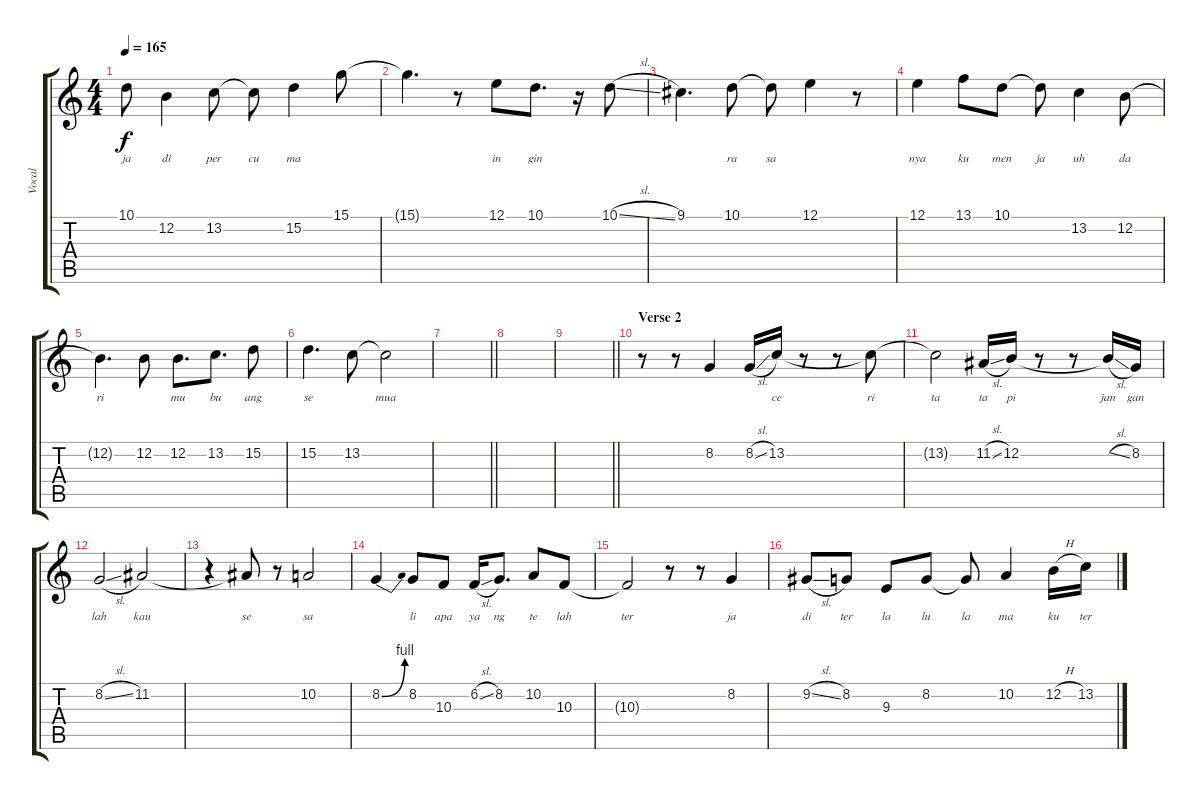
\track ("Vocal" "Vocal") {instrument tenorsax}
\staff {score tabs}
\tuning (E4 B3 G3 D3 A2 E2) {hide}
\ts (4 4)
\tempo 165
\clef g2
\ks c
10.1{t}.8{lyrics (0 "ja") lyrics (1 "") lyrics (2 "") lyrics (3 "") lyrics (4 "") dy f} 12.2.4{lyrics (0 "di") lyrics (1 "") lyrics (2 "") lyrics (3 "") lyrics (4 "")} 13.2.8{lyrics (0 "per") lyrics (1 "") lyrics (2 "") lyrics (3 "") lyrics (4 "")} 13.2{t}.8{lyrics (0 "cu") lyrics (1 "") lyrics (2 "") lyrics (3 "") lyrics (4 "")} 15.2.4{lyrics (0 "ma") lyrics (1 "") lyrics (2 "") lyrics (3 "") lyrics (4 "")} 15.1.8{lyrics (0 "") lyrics (1 "") lyrics (2 "") lyrics (3 "") lyrics (4 "")} |
15.1{t}.4{d lyrics (0 "") lyrics (1 "") lyrics (2 "") lyrics (3 "") lyrics (4 "")} r.8 12.1.8{lyrics (0 "in") lyrics (1 "") lyrics (2 "") lyrics (3 "") lyrics (4 "")} 10.1.8{d lyrics (0 "gin") lyrics (1 "") lyrics (2 "") lyrics (3 "") lyrics (4 "")} r.16 10.1{sl}.8{lyrics (0 "") lyrics (1 "") lyrics (2 "") lyrics (3 "") lyrics (4 "")} |
9.1.4{d lyrics (0 "") lyrics (1 "") lyrics (2 "") lyrics (3 "") lyrics (4 "")} 10.1.8{lyrics (0 "ra") lyrics (1 "") lyrics (2 "") lyrics (3 "") lyrics (4 "")} 10.1{t}.8{lyrics (0 "sa") lyrics (1 "") lyrics (2 "") lyrics (3 "") lyrics (4 "")} 12.1.4{lyrics (0 "") lyrics (1 "") lyrics (2 "") lyrics (3 "") lyrics (4 "")} r.8 |
12.1.4{lyrics (0 "nya") lyrics (1 "") lyrics (2 "") lyrics (3 "") lyrics (4 "")} 13.1.8{lyrics (0 "ku") lyrics (1 "") lyrics (2 "") lyrics (3 "") lyrics (4 "")} 10.1.8{lyrics (0 "men") lyrics (1 "") lyrics (2 "") lyrics (3 "") lyrics (4 "")} 10.1{t}.8{lyrics (0 "ja") lyrics (1 "") lyrics (2 "") lyrics (3 "") lyrics (4 "")} 13.2.4{lyrics (0 "uh") lyrics (1 "") lyrics (2 "") lyrics (3 "") lyrics (4 "")} 12.2.8{lyrics (0 "da") lyrics (1 "") lyrics (2 "") lyrics (3 "") lyrics (4 "")} |
12.2{t}.4{d lyrics (0 "ri") lyrics (1 "") lyrics (2 "") lyrics (3 "") lyrics (4 "")} 12.2.8{lyrics (0 "") lyrics (1 "") lyrics (2 "") lyrics (3 "") lyrics (4 "")} 12.2.8{d lyrics (0 "mu") lyrics (1 "") lyrics (2 "") lyrics (3 "") lyrics (4 "")} 13.2.8{d lyrics (0 "bu") lyrics (1 "") lyrics (2 "") lyrics (3 "") lyrics (4 "")} 15.2.8{lyrics (0 "ang") lyrics (1 "") lyrics (2 "") lyrics (3 "") lyrics (4 "")} |
15.2.4{d lyrics (0 "se") lyrics (1 "") lyrics (2 "") lyrics (3 "") lyrics (4 "")} 13.2.8{lyrics (0 "") lyrics (1 "") lyrics (2 "") lyrics (3 "") lyrics (4 "")} 13.2{t}.2{lyrics (0 "mua") lyrics (1 "") lyrics (2 "") lyrics (3 "") lyrics (4 "")} |
\barLineRight lightlight
|
|
\barLineRight lightlight
|
\section ("" "Verse 2")
r.8 r.8 8.2.4{lyrics (0 "") lyrics (1 "") lyrics (2 "") lyrics (3 "") lyrics (4 "")} 8.2{sl}.16{lyrics (0 "") lyrics (1 "") lyrics (2 "") lyrics (3 "") lyrics (4 "")} 13.2.16{lyrics (0 "ce") lyrics (1 "") lyrics (2 "") lyrics (3 "") lyrics (4 "")} r.8 r.8 13.2{t}.8{lyrics (0 "ri") lyrics (1 "") lyrics (2 "") lyrics (3 "") lyrics (4 "")} |
13.2{t}.2{lyrics (0 "ta") lyrics (1 "") lyrics (2 "") lyrics (3 "") lyrics (4 "")} 11.2{sl}.16{lyrics (0 "ta") lyrics (1 "") lyrics (2 "") lyrics (3 "") lyrics (4 "")} 12.2.16{lyrics (0 "pi") lyrics (1 "") lyrics (2 "") lyrics (3 "") lyrics (4 "")} r.8 r.8 12.2{sl t}.16{lyrics (0 "jan") lyrics (1 "") lyrics (2 "") lyrics (3 "") lyrics (4 "")} 8.2.16{lyrics (0 "gan") lyrics (1 "") lyrics (2 "") lyrics (3 "") lyrics (4 "")} |
8.2{sl}.2{lyrics (0 "lah") lyrics (1 "") lyrics (2 "") lyrics (3 "") lyrics (4 "")} 11.2.2{lyrics (0 "kau") lyrics (1 "") lyrics (2 "") lyrics (3 "") lyrics (4 "")} |
r.4 11.2{t}.8{lyrics (0 "se") lyrics (1 "") lyrics (2 "") lyrics (3 "") lyrics (4 "")} r.8 10.2.2{lyrics (0 "sa") lyrics (1 "") lyrics (2 "") lyrics (3 "") lyrics (4 "")} |
8.2{be (bend 0 0 60 4)}.4{lyrics (0 "") lyrics (1 "") lyrics (2 "") lyrics (3 "") lyrics (4 "")} 8.2.8{lyrics (0 "li") lyrics (1 "") lyrics (2 "") lyrics (3 "") lyrics (4 "")} 10.3.8{lyrics (0 "apa") lyrics (1 "") lyrics (2 "") lyrics (3 "") lyrics (4 "")} 6.2{sl}.16{lyrics (0 "ya") lyrics (1 "") lyrics (2 "") lyrics (3 "") lyrics (4 "")} 8.2.8{d lyrics (0 "ng") lyrics (1 "") lyrics (2 "") lyrics (3 "") lyrics (4 "")} 10.2.8{lyrics (0 "te") lyrics (1 "") lyrics (2 "") lyrics (3 "") lyrics (4 "")} 10.3.8{lyrics (0 "lah") lyrics (1 "") lyrics (2 "") lyrics (3 "") lyrics (4 "")} |
10.3{t}.2{lyrics (0 "ter") lyrics (1 "") lyrics (2 "") lyrics (3 "") lyrics (4 "")} r.8 r.8 8.2.4{lyrics (0 "ja") lyrics (1 "") lyrics (2 "") lyrics (3 "") lyrics (4 "")} |
9.2{sl}.8{lyrics (0 "di") lyrics (1 "") lyrics (2 "") lyrics (3 "") lyrics (4 "")} 8.2.8{lyrics (0 "ter") lyrics (1 "") lyrics (2 "") lyrics (3 "") lyrics (4 "")} 9.3.8{lyrics (0 "la") lyrics (1 "") lyrics (2 "") lyrics (3 "") lyrics (4 "")} 8.2.8{lyrics (0 "lu") lyrics (1 "") lyrics (2 "") lyrics (3 "") lyrics (4 "")} 8.2{t}.8{lyrics (0 "la") lyrics (1 "") lyrics (2 "") lyrics (3 "") lyrics (4 "")} 10.2.4{lyrics (0 "ma") lyrics (1 "") lyrics (2 "") lyrics (3 "") lyrics (4 "")} 12.2{h}.16{lyrics (0 "ku") lyrics (1 "") lyrics (2 "") lyrics (3 "") lyrics (4 "")} 13.2.16{lyrics (0 "ter") lyrics (1 "") lyrics (2 "") lyrics (3 "") lyrics (4 "")}
